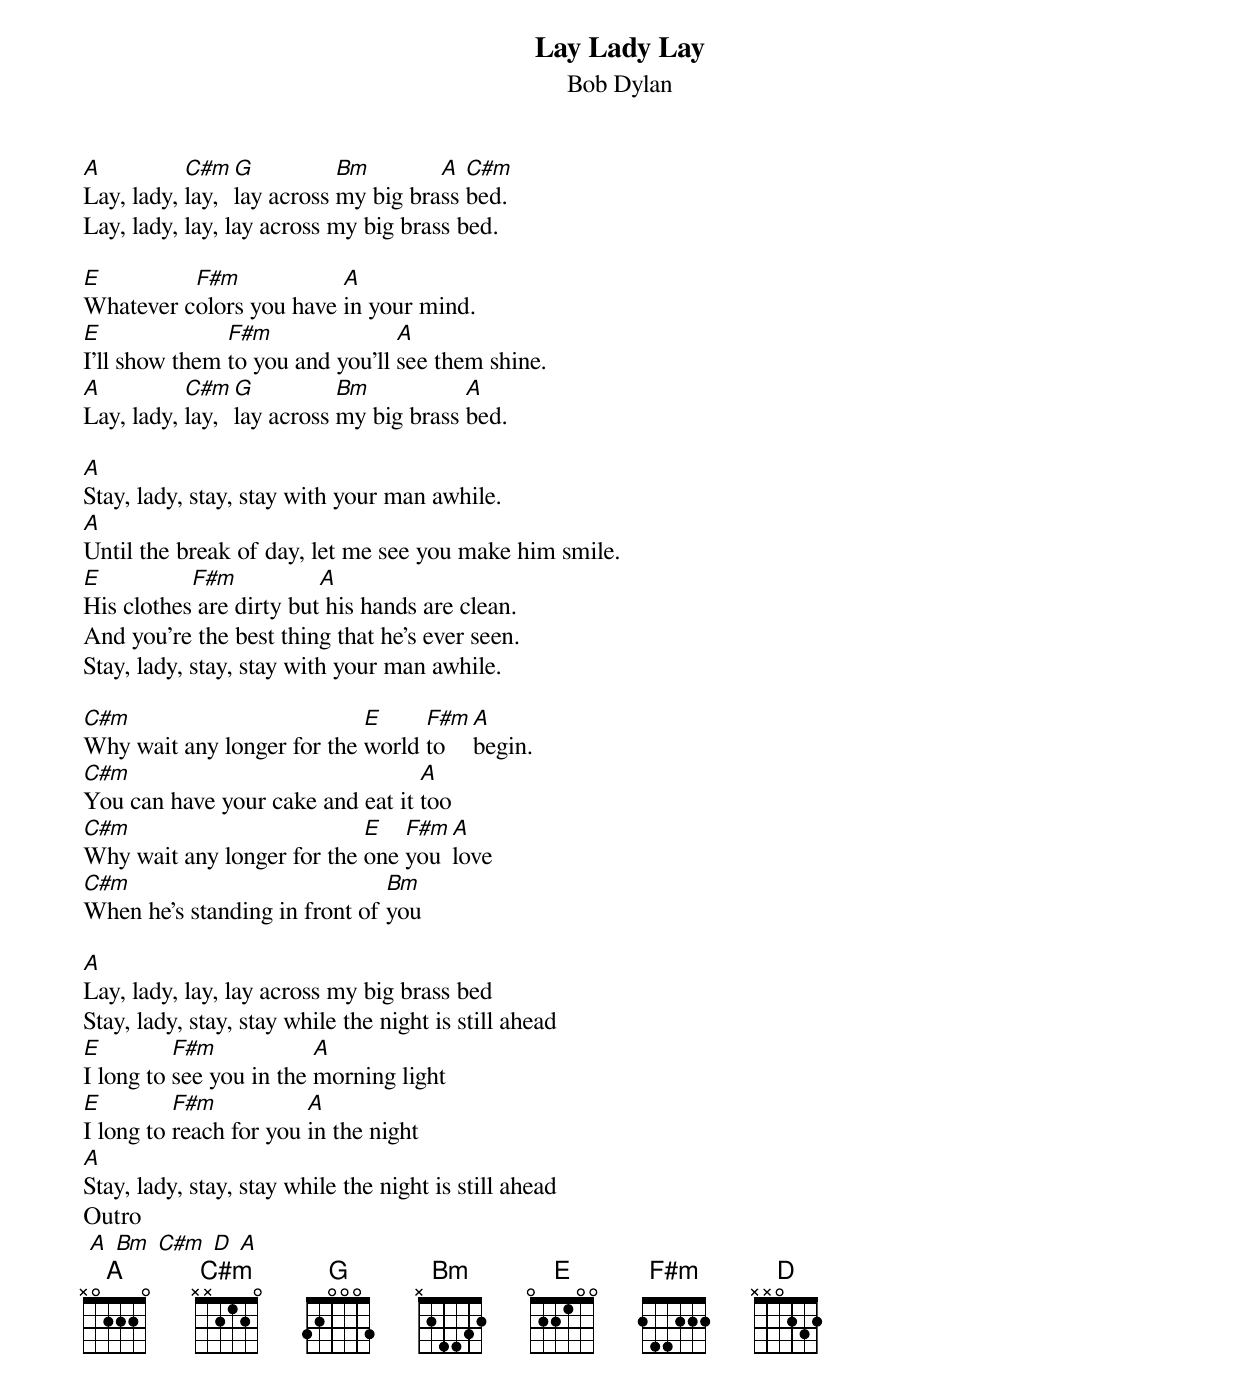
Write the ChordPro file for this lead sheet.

{title:Lay Lady Lay}
{Subtitle:Bob Dylan}
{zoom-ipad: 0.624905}

[A]Lay, lady, [C#m]lay, [G]lay across [Bm]my big bra[A]ss [C#m]bed.
Lay, lady, lay, lay across my big brass bed.

[E]Whatever c[F#m]olors you have [A]in your mind.
[E]I'll show them [F#m]to you and you'll [A]see them shine.
[A]Lay, lady, [C#m]lay, [G]lay across [Bm]my big brass [A]bed.

[A]Stay, lady, stay, stay with your man awhile.
[A]Until the break of day, let me see you make him smile.
[E]His clothes[F#m] are dirty but[A] his hands are clean.
And you're the best thing that he's ever seen.
Stay, lady, stay, stay with your man awhile.

[C#m]Why wait any longer for the [E]world [F#m]to [A]begin.
[C#m]You can have your cake and eat it [A]too
[C#m]Why wait any longer for the [E]one [F#m]you [A]love
[C#m]When he's standing in front of [Bm]you

[A]Lay, lady, lay, lay across my big brass bed
Stay, lady, stay, stay while the night is still ahead
[E]I long to [F#m]see you in the [A]morning light
[E]I long to [F#m]reach for you [A]in the night
[A]Stay, lady, stay, stay while the night is still ahead
Outro
 [A] [Bm] [C#m] [D] [A]
